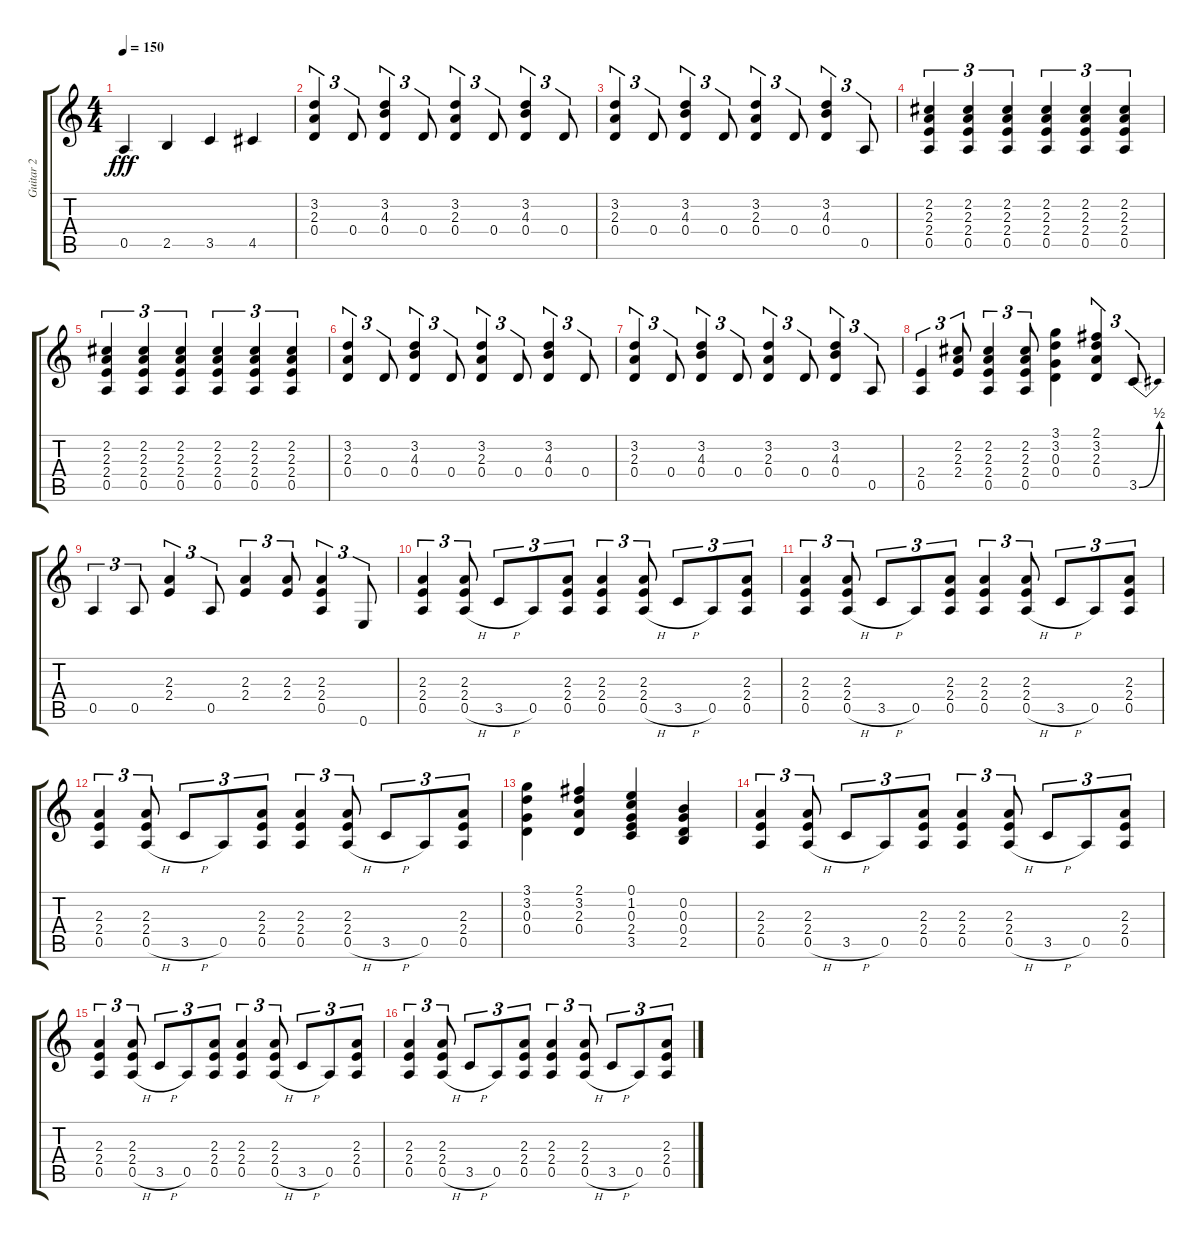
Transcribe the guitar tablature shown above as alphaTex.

\track ("Guitar 2" "Guitar 2") {instrument distortionguitar}
\staff {score tabs}
\tuning (E4 B3 G3 D3 A2 E2) {hide}
\ts (4 4)
\tempo 150
\clef g2
\ks c
0.5.4{dy fff} 2.5.4 3.5.4 4.5.4 |
(3.2 2.3 0.4).4{tu (3 2)} 0.4.8{tu (3 2)} (3.2 4.3 0.4).4{tu (3 2)} 0.4.8{tu (3 2)} (3.2 2.3 0.4).4{tu (3 2)} 0.4.8{tu (3 2)} (3.2 4.3 0.4).4{tu (3 2)} 0.4.8{tu (3 2)} |
(3.2 2.3 0.4).4{tu (3 2)} 0.4.8{tu (3 2)} (3.2 4.3 0.4).4{tu (3 2)} 0.4.8{tu (3 2)} (3.2 2.3 0.4).4{tu (3 2)} 0.4.8{tu (3 2)} (3.2 4.3 0.4).4{tu (3 2)} 0.5.8{tu (3 2)} |
(2.2 2.3 2.4 0.5).4{tu (3 2)} (2.2 2.3 2.4 0.5).4{tu (3 2)} (2.2 2.3 2.4 0.5).4{tu (3 2)} (2.2 2.3 2.4 0.5).4{tu (3 2)} (2.2 2.3 2.4 0.5).4{tu (3 2)} (2.2 2.3 2.4 0.5).4{tu (3 2)} |
(2.2 2.3 2.4 0.5).4{tu (3 2)} (2.2 2.3 2.4 0.5).4{tu (3 2)} (2.2 2.3 2.4 0.5).4{tu (3 2)} (2.2 2.3 2.4 0.5).4{tu (3 2)} (2.2 2.3 2.4 0.5).4{tu (3 2)} (2.2 2.3 2.4 0.5).4{tu (3 2)} |
(3.2 2.3 0.4).4{tu (3 2)} 0.4.8{tu (3 2)} (3.2 4.3 0.4).4{tu (3 2)} 0.4.8{tu (3 2)} (3.2 2.3 0.4).4{tu (3 2)} 0.4.8{tu (3 2)} (3.2 4.3 0.4).4{tu (3 2)} 0.4.8{tu (3 2)} |
(3.2 2.3 0.4).4{tu (3 2)} 0.4.8{tu (3 2)} (3.2 4.3 0.4).4{tu (3 2)} 0.4.8{tu (3 2)} (3.2 2.3 0.4).4{tu (3 2)} 0.4.8{tu (3 2)} (3.2 4.3 0.4).4{tu (3 2)} 0.5.8{tu (3 2)} |
(2.4 0.5).4{tu (3 2)} (2.2 2.3 2.4).8{tu (3 2)} (2.2 2.3 2.4 0.5).4{tu (3 2)} (2.2 2.3 2.4 0.5).8{tu (3 2)} (3.1 3.2 0.3 0.4).4 (2.1 3.2 2.3 0.4).4{tu (3 2)} 3.5{be (bend 0 0 60 2)}.8{tu (3 2)} |
0.5.4{tu (3 2)} 0.5.8{tu (3 2)} (2.3 2.4).4{tu (3 2)} 0.5.8{tu (3 2)} (2.3 2.4).4{tu (3 2)} (2.3 2.4).8{tu (3 2)} (2.3 2.4 0.5).4{tu (3 2)} 0.6.8{tu (3 2)} |
(2.3 2.4 0.5).4{tu (3 2)} (2.3 2.4 0.5{h}).8{tu (3 2)} 3.5{h}.8{tu (3 2)} 0.5.8{tu (3 2)} (2.3 2.4 0.5).8{tu (3 2)} (2.3 2.4 0.5).4{tu (3 2)} (2.3 2.4 0.5{h}).8{tu (3 2)} 3.5{h}.8{tu (3 2)} 0.5.8{tu (3 2)} (2.3 2.4 0.5).8{tu (3 2)} |
(2.3 2.4 0.5).4{tu (3 2)} (2.3 2.4 0.5{h}).8{tu (3 2)} 3.5{h}.8{tu (3 2)} 0.5.8{tu (3 2)} (2.3 2.4 0.5).8{tu (3 2)} (2.3 2.4 0.5).4{tu (3 2)} (2.3 2.4 0.5{h}).8{tu (3 2)} 3.5{h}.8{tu (3 2)} 0.5.8{tu (3 2)} (2.3 2.4 0.5).8{tu (3 2)} |
(2.3 2.4 0.5).4{tu (3 2)} (2.3 2.4 0.5{h}).8{tu (3 2)} 3.5{h}.8{tu (3 2)} 0.5.8{tu (3 2)} (2.3 2.4 0.5).8{tu (3 2)} (2.3 2.4 0.5).4{tu (3 2)} (2.3 2.4 0.5{h}).8{tu (3 2)} 3.5{h}.8{tu (3 2)} 0.5.8{tu (3 2)} (2.3 2.4 0.5).8{tu (3 2)} |
(3.1 3.2 0.3 0.4).4 (2.1 3.2 2.3 0.4).4 (0.1 1.2 0.3 2.4 3.5).4 (0.2 0.3 0.4 2.5).4 |
(2.3 2.4 0.5).4{tu (3 2)} (2.3 2.4 0.5{h}).8{tu (3 2)} 3.5{h}.8{tu (3 2)} 0.5.8{tu (3 2)} (2.3 2.4 0.5).8{tu (3 2)} (2.3 2.4 0.5).4{tu (3 2)} (2.3 2.4 0.5{h}).8{tu (3 2)} 3.5{h}.8{tu (3 2)} 0.5.8{tu (3 2)} (2.3 2.4 0.5).8{tu (3 2)} |
(2.3 2.4 0.5).4{tu (3 2)} (2.3 2.4 0.5{h}).8{tu (3 2)} 3.5{h}.8{tu (3 2)} 0.5.8{tu (3 2)} (2.3 2.4 0.5).8{tu (3 2)} (2.3 2.4 0.5).4{tu (3 2)} (2.3 2.4 0.5{h}).8{tu (3 2)} 3.5{h}.8{tu (3 2)} 0.5.8{tu (3 2)} (2.3 2.4 0.5).8{tu (3 2)} |
(2.3 2.4 0.5).4{tu (3 2)} (2.3 2.4 0.5{h}).8{tu (3 2)} 3.5{h}.8{tu (3 2)} 0.5.8{tu (3 2)} (2.3 2.4 0.5).8{tu (3 2)} (2.3 2.4 0.5).4{tu (3 2)} (2.3 2.4 0.5{h}).8{tu (3 2)} 3.5{h}.8{tu (3 2)} 0.5.8{tu (3 2)} (2.3 2.4 0.5).8{tu (3 2)}
